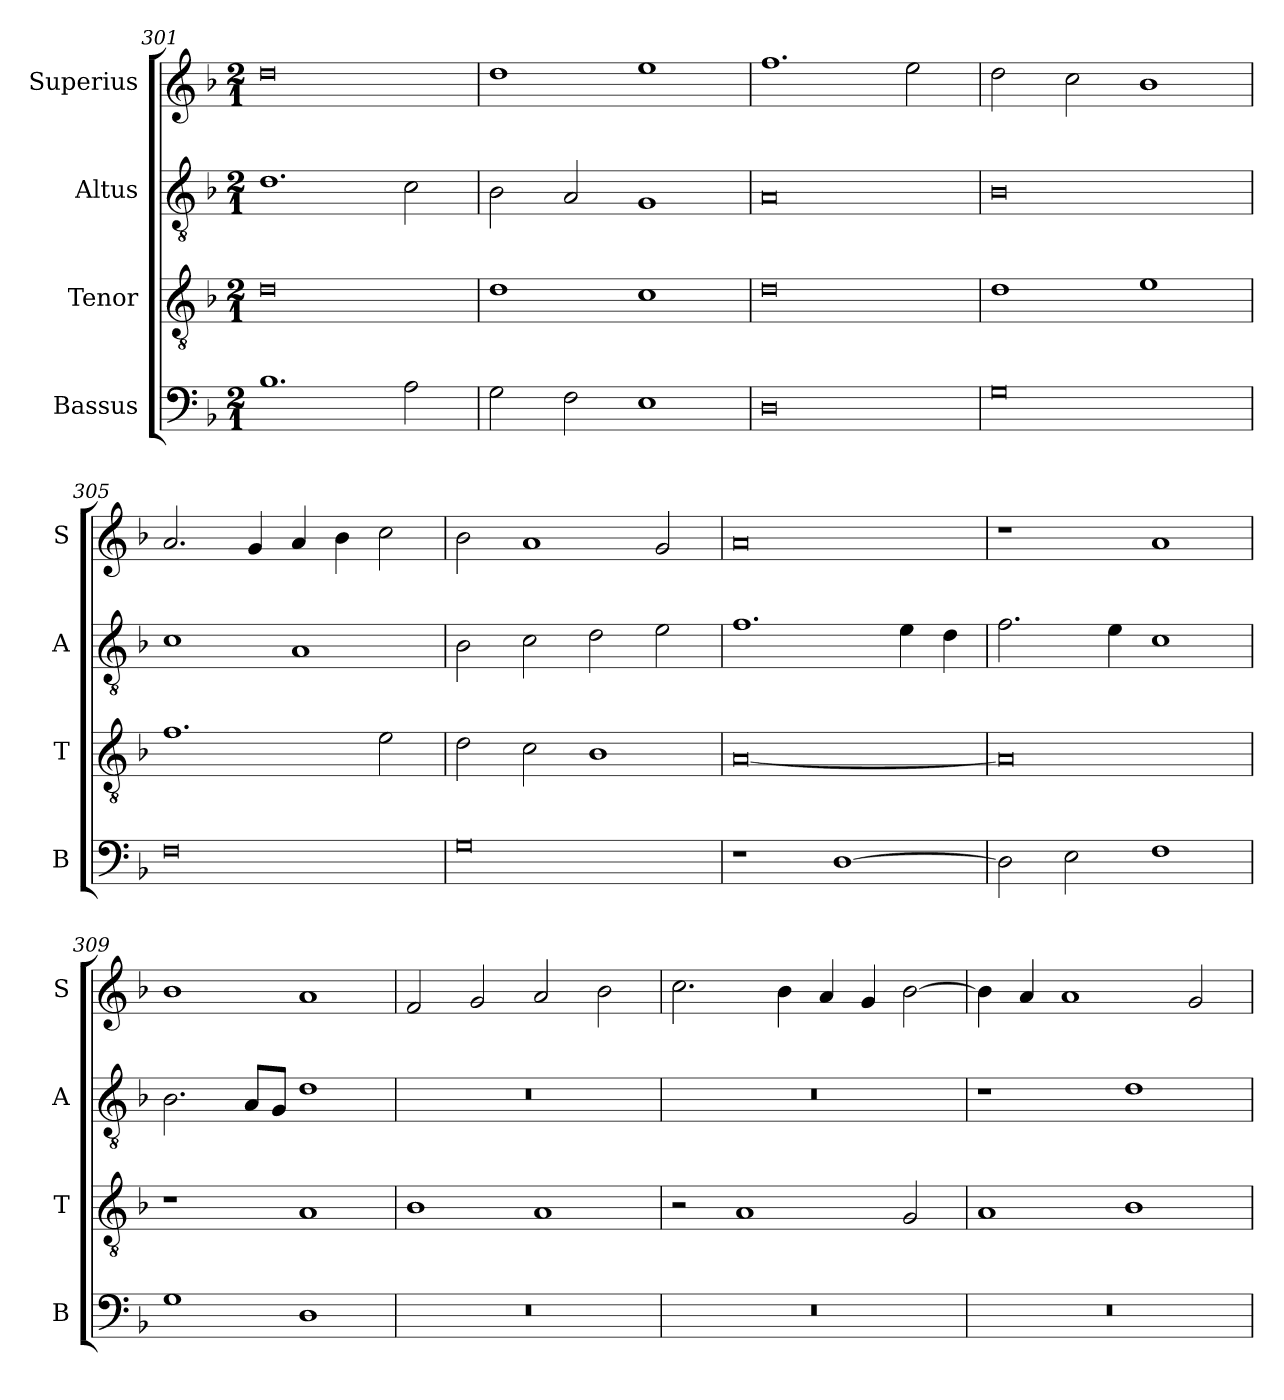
**kern	**kern	**kern	**kern
*part4	*part3	*part2	*part1
*staff4	*staff3	*staff2	*staff1
*I"Bassus	*I"Tenor	*I"Altus	*I"Superius
*I'B	*I'T	*I'A	*I'S
*clefF4	*clefGv2	*clefGv2	*clefG2
*k[b-]	*k[b-]	*k[b-]	*k[b-]
*M2/1	*M2/1	*M2/1	*M2/1
=301	=301	=301	=301
1.B-	0d	1.d	0dd
2A\	.	2c\	.
=302	=302	=302	=302
2G\	1d	2B-\	1dd
2F\	.	2A/	.
1E	1c	1G	1ee
=303	=303	=303	=303
0D	0d	0A	1.ff
.	.	.	2ee\
=304	=304	=304	=304
0G	1d	0B-	2dd\
.	.	.	2cc\
.	1e	.	1b-
=305	=305	=305	=305
0F	1.f	1c	2.a/
.	.	.	4g/
.	.	1A	4a/
.	.	.	4b-\
.	2e\	.	2cc\
=306	=306	=306	=306
0G	2d\	2B-\	2b-\
.	2c\	2c\	1a
.	1B-	2d\	.
.	.	2e\	2g/
=307	=307	=307	=307
1r	[0A	1.f	0a
[1D	.	.	.
.	.	4e\	.
.	.	4d\	.
=308	=308	=308	=308
2D\]	0A]	2.f\	1r
2E\	.	.	.
.	.	4e\	.
1F	.	1c	1a
=309	=309	=309	=309
1G	1r	2.B-\	1b-
.	.	8A/L	.
.	.	8G/J	.
1D	1A	1d	1a
=310	=310	=310	=310
0r	1B-	0r	2f/
.	.	.	2g/
.	1A	.	2a/
.	.	.	2b-\
=311	=311	=311	=311
0r	2r	0r	2.cc\
.	1A	.	.
.	.	.	4b-\
.	.	.	4a/
.	.	.	4g/
.	2G/	.	[2b-\
=312	=312	=312	=312
0r	1A	1r	4b-\]
.	.	.	4a/
.	.	.	1a
.	1B-	1d	.
.	.	.	2g/
=	=	=	=
*-	*-	*-	*-
